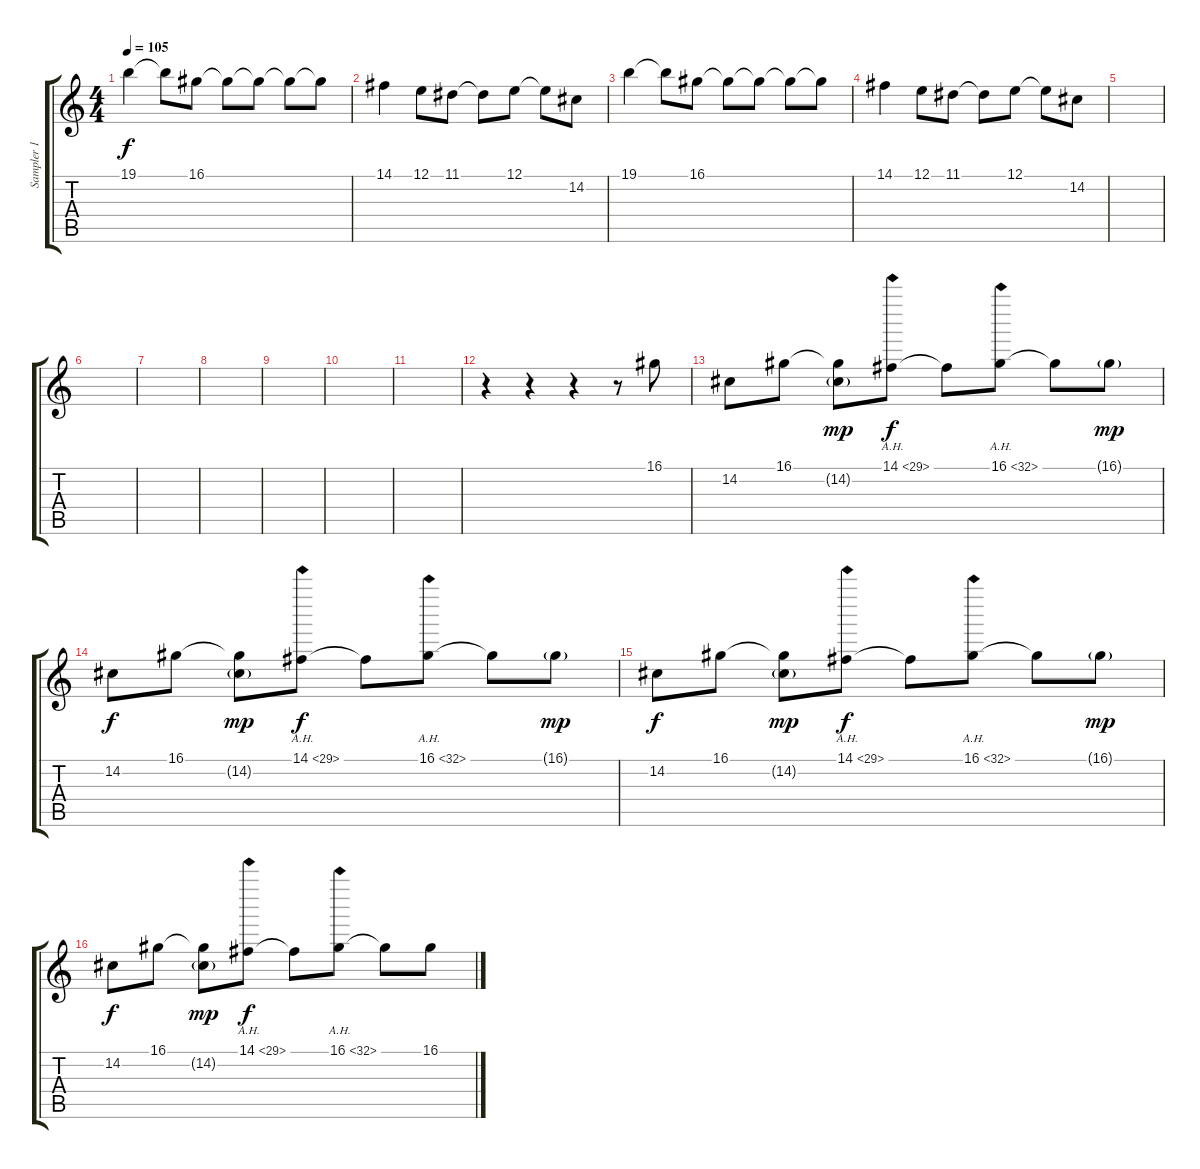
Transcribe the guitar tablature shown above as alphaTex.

\track ("Sampler 1 (Joseph Hahn)" "Sampler 1 ") {instrument vibraphone}
\staff {score tabs}
\tuning (E4 B3 G3 D3 A2 E2) {hide}
\ts (4 4)
\tempo 105
\clef g2
\ks c
19.1.4{dy f} 19.1{t}.8 16.1.8 16.1{t}.8 16.1{t}.8 16.1{t}.8 16.1{t}.8 |
14.1.4 12.1.8 11.1.8 11.1{t}.8 12.1.8 12.1{t}.8 14.2.8 |
19.1.4 19.1{t}.8 16.1.8 16.1{t}.8 16.1{t}.8 16.1{t}.8 16.1{t}.8 |
14.1.4 12.1.8 11.1.8 11.1{t}.8 12.1.8 12.1{t}.8 14.2.8 |
|
|
|
|
|
|
|
r.4 r.4 r.4 r.8 16.1.8{instrument clavinet} |
14.2.8 16.1.8 (16.1{t} 14.2{g}).8{dy mp} 14.1{ah 15}.8{dy f} 14.1{t}.8 16.1{ah 16}.8 16.1{t}.8 16.1{g}.8{dy mp} |
14.2.8{dy f} 16.1.8 (16.1{t} 14.2{g}).8{dy mp} 14.1{ah 15}.8{dy f} 14.1{t}.8 16.1{ah 16}.8 16.1{t}.8 16.1{g}.8{dy mp} |
14.2.8{dy f} 16.1.8 (16.1{t} 14.2{g}).8{dy mp} 14.1{ah 15}.8{dy f} 14.1{t}.8 16.1{ah 16}.8 16.1{t}.8 16.1{g}.8{dy mp} |
14.2.8{dy f} 16.1.8 (16.1{t} 14.2{g}).8{dy mp} 14.1{ah 15}.8{dy f} 14.1{t}.8 16.1{ah 16}.8 16.1{t}.8 16.1.8
